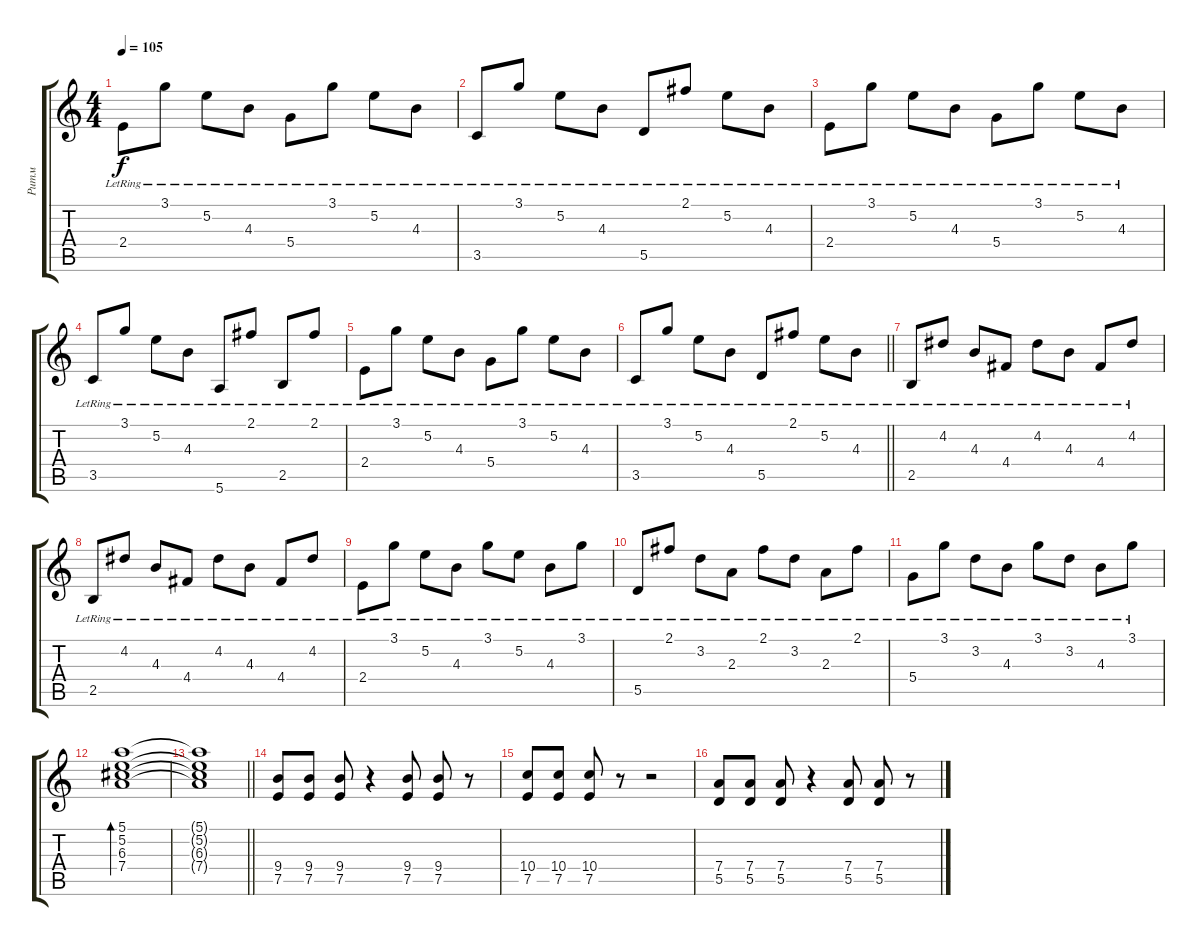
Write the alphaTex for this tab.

\track ("Ритм" "Ритм") {instrument electricguitarclean}
\staff {score tabs}
\tuning (E4 B3 G3 D3 A2 E2) {hide}
\ts (4 4)
\tempo 105
\clef g2
\ks c
2.4{lr}.8{dy f} 3.1{lr}.8 5.2{lr}.8 4.3{lr}.8 5.4{lr}.8 3.1{lr}.8 5.2{lr}.8 4.3{lr}.8 |
3.5{lr}.8 3.1{lr}.8 5.2{lr}.8 4.3{lr}.8 5.5{lr}.8 2.1{lr}.8 5.2{lr}.8 4.3{lr}.8 |
2.4{lr}.8 3.1{lr}.8 5.2{lr}.8 4.3{lr}.8 5.4{lr}.8 3.1{lr}.8 5.2{lr}.8 4.3{lr}.8 |
3.5{lr}.8 3.1{lr}.8 5.2{lr}.8 4.3{lr}.8 5.6{lr}.8 2.1{lr}.8 2.5{lr}.8 2.1{lr}.8 |
2.4{lr}.8 3.1{lr}.8 5.2{lr}.8 4.3{lr}.8 5.4{lr}.8 3.1{lr}.8 5.2{lr}.8 4.3{lr}.8 |
\barLineRight lightlight
3.5{lr}.8 3.1{lr}.8 5.2{lr}.8 4.3{lr}.8 5.5{lr}.8 2.1{lr}.8 5.2{lr}.8 4.3{lr}.8 |
2.5{lr}.8 4.2{lr}.8 4.3{lr}.8 4.4{lr}.8 4.2{lr}.8 4.3{lr}.8 4.4{lr}.8 4.2{lr}.8 |
2.5{lr}.8 4.2{lr}.8 4.3{lr}.8 4.4{lr}.8 4.2{lr}.8 4.3{lr}.8 4.4{lr}.8 4.2{lr}.8 |
2.4{lr}.8 3.1{lr}.8 5.2{lr}.8 4.3{lr}.8 3.1{lr}.8 5.2{lr}.8 4.3{lr}.8 3.1{lr}.8 |
5.5{lr}.8 2.1{lr}.8 3.2{lr}.8 2.3{lr}.8 2.1{lr}.8 3.2{lr}.8 2.3{lr}.8 2.1{lr}.8 |
5.4{lr}.8 3.1{lr}.8 3.2{lr}.8 4.3{lr}.8 3.1{lr}.8 3.2{lr}.8 4.3{lr}.8 3.1{lr}.8 |
(5.1 5.2 6.3 7.4).1{bd 240} |
\barLineRight lightlight
(5.1{t} 5.2{t} 6.3{t} 7.4{t}).1 |
(9.4 7.5).8{instrument distortionguitar} (9.4 7.5).8 (9.4 7.5).8 r.4 (9.4 7.5).8 (9.4 7.5).8 r.8 |
(10.4 7.5).8 (10.4 7.5).8 (10.4 7.5).8 r.8 r.2 |
(7.4 5.5).8 (7.4 5.5).8 (7.4 5.5).8 r.4 (7.4 5.5).8 (7.4 5.5).8 r.8
